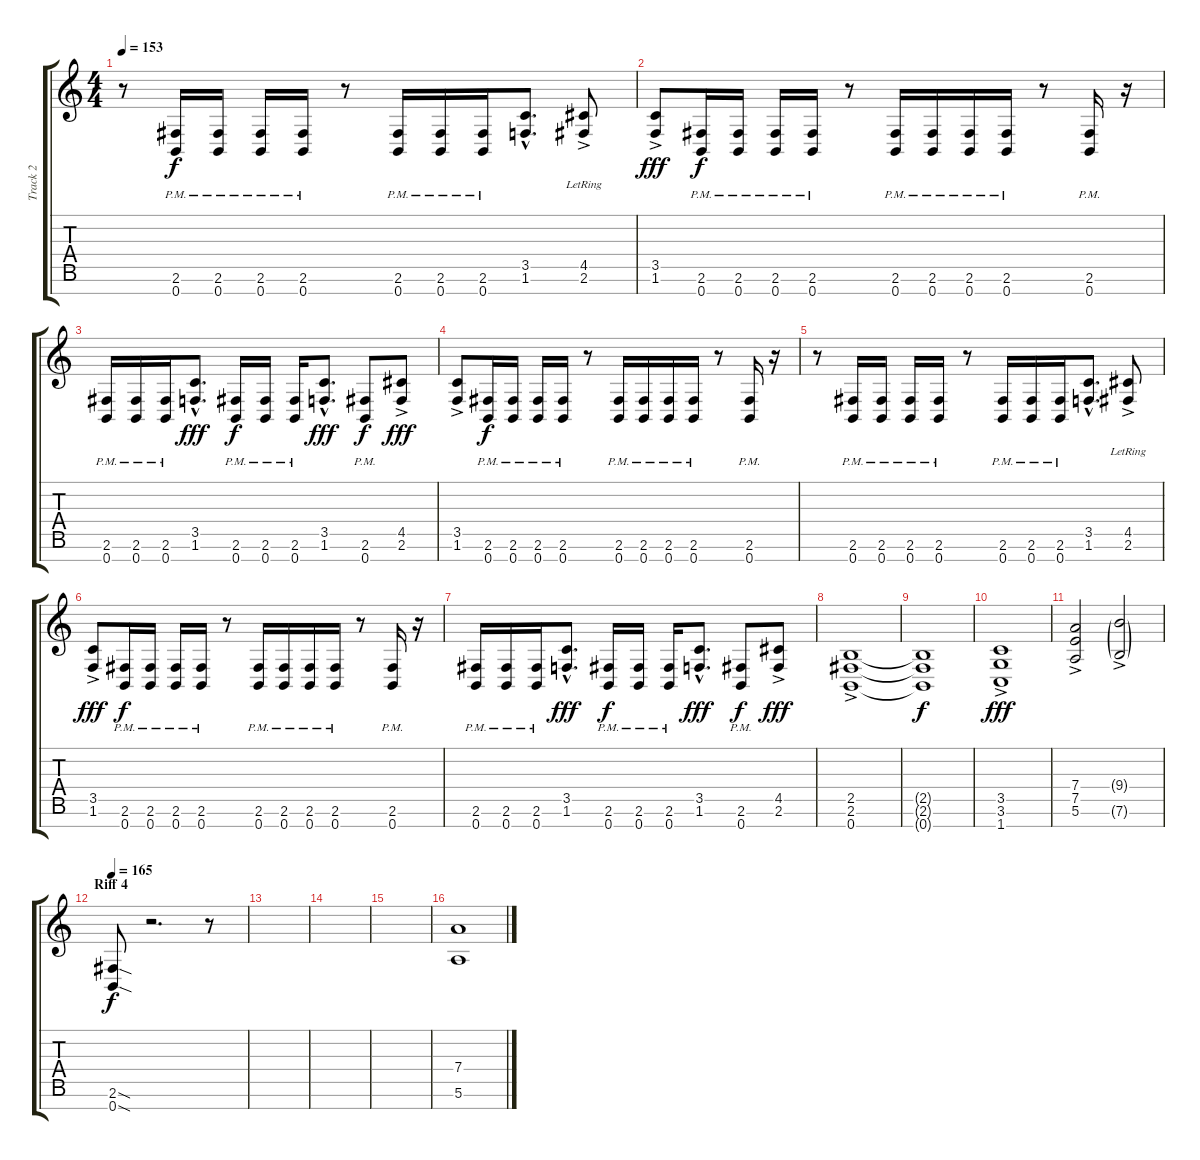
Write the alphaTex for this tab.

\track ("Track 2" "Track 2") {instrument overdrivenguitar}
\staff {score tabs}
\tuning (E4 B3 G3 D3 A2 E2 B1) {hide}
\ts (4 4)
\tempo 153
\clef g2
\ks c
r.8{dy f} (2.6{pm} 0.7{pm}).16 (2.6{pm} 0.7{pm}).16 (2.6{pm} 0.7{pm}).16 (2.6{pm} 0.7{pm}).16 r.8 (2.6{pm} 0.7{pm}).16 (2.6{pm} 0.7{pm}).16 (2.6{pm} 0.7{pm}).16 (3.5{hac} 1.6{hac}).8{d} (4.5{ac lr} 2.6{ac lr}).8 |
(3.5{ac} 1.6{ac}).8{dy fff} (2.6{pm} 0.7{pm}).16{dy f} (2.6{pm} 0.7{pm}).16 (2.6{pm} 0.7{pm}).16 (2.6{pm} 0.7{pm}).16 r.8 (2.6{pm} 0.7{pm}).16 (2.6{pm} 0.7{pm}).16 (2.6{pm} 0.7{pm}).16 (2.6{pm} 0.7{pm}).16 r.8 (2.6{pm} 0.7{pm}).16 r.16 |
(2.6{pm} 0.7{pm}).16 (2.6{pm} 0.7{pm}).16 (2.6{pm} 0.7{pm}).16 (3.5{hac} 1.6{hac}).8{d dy fff} (2.6{pm} 0.7{pm}).16{dy f} (2.6{pm} 0.7{pm}).16 (2.6{pm} 0.7{pm}).16 (3.5{hac} 1.6{hac}).8{d dy fff} (2.6{pm} 0.7{pm}).8{dy f} (4.5{ac} 2.6{ac}).8{dy fff} |
(3.5{ac} 1.6{ac}).8 (2.6{pm} 0.7{pm}).16{dy f} (2.6{pm} 0.7{pm}).16 (2.6{pm} 0.7{pm}).16 (2.6{pm} 0.7{pm}).16 r.8 (2.6{pm} 0.7{pm}).16 (2.6{pm} 0.7{pm}).16 (2.6{pm} 0.7{pm}).16 (2.6{pm} 0.7{pm}).16 r.8 (2.6{pm} 0.7{pm}).16 r.16 |
r.8 (2.6{pm} 0.7{pm}).16 (2.6{pm} 0.7{pm}).16 (2.6{pm} 0.7{pm}).16 (2.6{pm} 0.7{pm}).16 r.8 (2.6{pm} 0.7{pm}).16 (2.6{pm} 0.7{pm}).16 (2.6{pm} 0.7{pm}).16 (3.5{hac} 1.6{hac}).8{d} (4.5{ac lr} 2.6{ac lr}).8 |
(3.5{ac} 1.6{ac}).8{dy fff} (2.6{pm} 0.7{pm}).16{dy f} (2.6{pm} 0.7{pm}).16 (2.6{pm} 0.7{pm}).16 (2.6{pm} 0.7{pm}).16 r.8 (2.6{pm} 0.7{pm}).16 (2.6{pm} 0.7{pm}).16 (2.6{pm} 0.7{pm}).16 (2.6{pm} 0.7{pm}).16 r.8 (2.6{pm} 0.7{pm}).16 r.16 |
(2.6{pm} 0.7{pm}).16 (2.6{pm} 0.7{pm}).16 (2.6{pm} 0.7{pm}).16 (3.5{hac} 1.6{hac}).8{d dy fff} (2.6{pm} 0.7{pm}).16{dy f} (2.6{pm} 0.7{pm}).16 (2.6{pm} 0.7{pm}).16 (3.5{hac} 1.6{hac}).8{d dy fff} (2.6{pm} 0.7{pm}).8{dy f} (4.5{ac} 2.6{ac}).8{dy fff} |
(2.5{ac} 2.6{ac} 0.7{ac}).1 |
(2.5{t} 2.6{t} 0.7{t}).1{dy f} |
(3.5{ac} 3.6{ac} 1.7{ac}).1{dy fff} |
(7.4{ac} 7.5 5.6{ac}).2 (9.4{g ac} 7.6{g ac}).2 |
\section ("" "Riff 4")
\tempo 165
(2.6{sod} 0.7{sod}).8{dy f} r.2{d} r.8 |
|
|
|
(7.4 5.6).1
